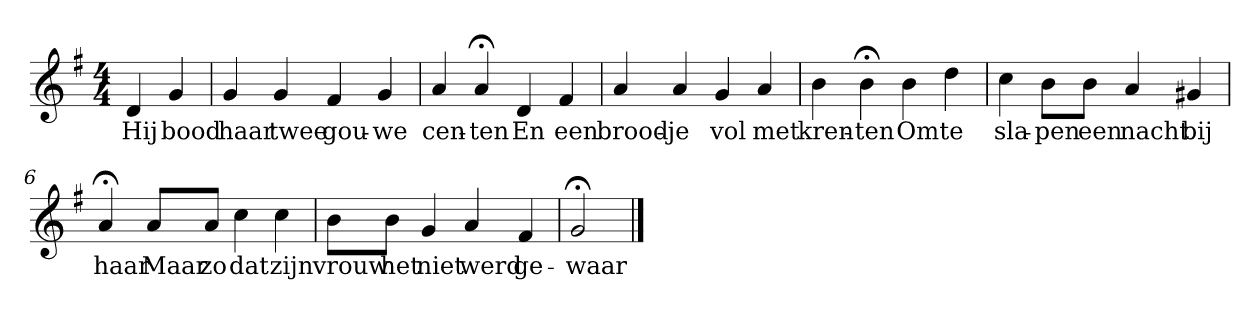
**kern	**text
*part1	*part1
*staff1	*staff1
*k[f#]	*
*G:	*
*M4/4	*
*MM120	*
=	=
4d	Hij
4g	bood
=1	=1
4g	haar
4g	twee
4f#	gou-
4g	-we
=2	=2
4a	cen-
4a;<	-ten
4d	En
4f#	een
=3	=3
4a	brood-
4a	-je
4g	vol
4a	met
=4	=4
4b	kren-
4b;<	-ten
4b	Om
4dd	te
=5	=5
4cc	sla-
8bL	-pen
8bJ	een
4a	nacht
4g#X	bij
=6	=6
4a;<	haar
8aL	Maar
8aJ	zo
4cc	dat
4cc	zijn
=7	=7
8bL	vrouw
8bJ	het
4g	niet
4a	werd
4f#	ge-
=8	=8
2g;<	-waar
==	==
*-	*-
